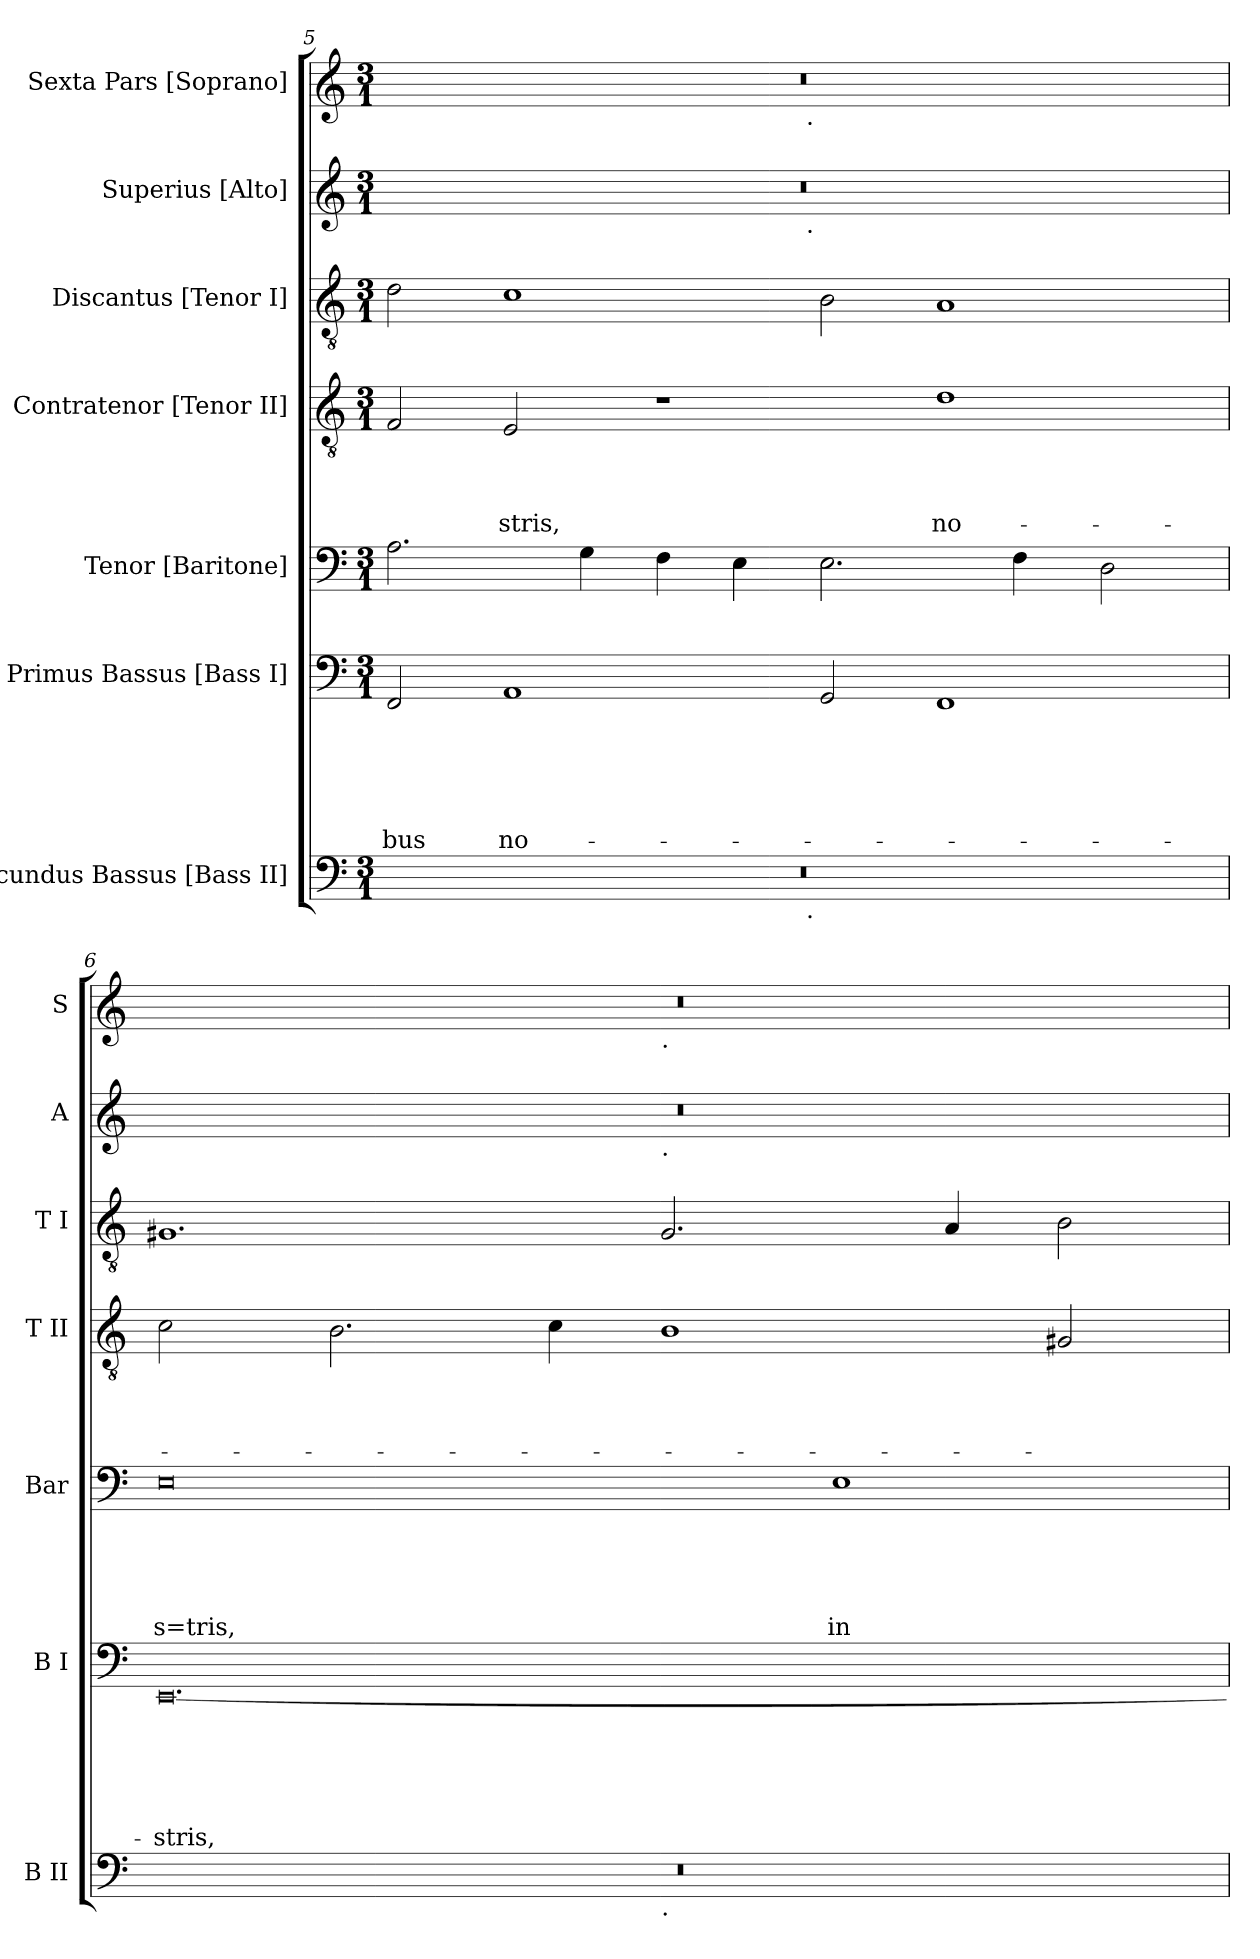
**kern	**kern	**text	**text	**text	**text	**text	**text	**kern	**text	**text	**text	**text	**text	**kern	**text	**text	**text	**text	**kern	**kern	**kern
*part7	*part6	*part6	*part6	*part6	*part6	*part6	*part6	*part5	*part5	*part5	*part5	*part5	*part5	*part4	*part4	*part4	*part4	*part4	*part3	*part2	*part1
*staff7	*staff6	*staff6	*staff6	*staff6	*staff6	*staff6	*staff6	*staff5	*staff5	*staff5	*staff5	*staff5	*staff5	*staff4	*staff4	*staff4	*staff4	*staff4	*staff3	*staff2	*staff1
*I"Secundus Bassus [Bass II]	*I"Primus Bassus [Bass I]	*	*	*	*	*	*	*I"Tenor [Baritone]	*	*	*	*	*	*I"Contratenor [Tenor II]	*	*	*	*	*I"Discantus [Tenor I]	*I"Superius [Alto]	*I"Sexta Pars [Soprano]
*I'B II	*I'B I	*	*	*	*	*	*	*I'Bar	*	*	*	*	*	*I'T II	*	*	*	*	*I'T I	*I'A	*I'S
*clefF4	*clefF4	*	*	*	*	*	*	*clefF4	*	*	*	*	*	*clefGv2	*	*	*	*	*clefGv2	*clefG2	*clefG2
*k[]	*k[]	*	*	*	*	*	*	*k[]	*	*	*	*	*	*k[]	*	*	*	*	*k[]	*k[]	*k[]
*C:	*C:	*	*	*	*	*	*	*C:	*	*	*	*	*	*C:	*	*	*	*	*C:	*C:	*C:
*M3/1	*M3/1	*	*	*	*	*	*	*M3/1	*	*	*	*	*	*M3/1	*	*	*	*	*M3/1	*M3/1	*M3/1
=5	=5	=5	=5	=5	=5	=5	=5	=5	=5	=5	=5	=5	=5	=5	=5	=5	=5	=5	=5	=5	=5
!	!	!	!	!	!	!	!LO:LY:b	!	!	!	!	!	!	!	!	!	!	!	!	!	!
*^	*	*	*	*	*	*	*	*	*	*	*	*	*	*	*	*	*	*	*	*^	*^
0.r	1ryy	2FF/	.	.	.	.	.	-bus	2.A\	.	.	.	.	.	2F/	.	.	.	.	2d\	0.r	1ryy	0.r	1ryy
!	!	!	!	!	!	!	!	!LO:LY:b	!	!	!	!	!	!	!	!	!	!	!LO:LY:b	!	!	!	!	!
.	.	1AA	.	.	.	.	.	no-	.	.	.	.	.	.	2E/	.	.	.	-stris,	1c	.	.	.	.
.	.	.	.	.	.	.	.	.	4G\	.	.	.	.	.	.	.	.	.	.	.	.	.	.	.
.	4ryy	.	.	.	.	.	.	.	4F\	.	.	.	.	.	1r	.	.	.	.	.	.	4ryy	.	4ryy
.	8...ryy	.	.	.	.	.	.	.	4E\	.	.	.	.	.	.	.	.	.	.	.	.	8...ryy	.	8...ryy
!	!	!	!	!	!	!	!	!	!	!	!	!	!	!	!	!	!	!	!	!	!	!	!	!LO:TX:b:t=.
!	!	!	!	!	!	!	!	!	!	!	!	!	!	!	!	!	!	!	!	!	!	!LO:TX:b:t=.	!	!
!	!LO:TX:b:t=.	!	!	!	!	!	!	!	!	!	!	!	!	!	!	!	!	!	!	!	!	!	!	!
.	1ryy	.	.	.	.	.	.	.	.	.	.	.	.	.	.	.	.	.	.	.	.	1ryy	.	1ryy
.	.	2GG/	.	.	.	.	.	.	2.E\	.	.	.	.	.	.	.	.	.	.	2B\	.	.	.	.
!	!	!	!	!	!	!	!	!	!	!	!	!	!	!	!	!	!	!	!LO:LY:b	!	!	!	!	!
.	.	1FF	.	.	.	.	.	.	.	.	.	.	.	.	1d	.	.	.	no-	1A	.	.	.	.
.	.	.	.	.	.	.	.	.	4F\	.	.	.	.	.	.	.	.	.	.	.	.	.	.	.
.	2ryy	.	.	.	.	.	.	.	.	.	.	.	.	.	.	.	.	.	.	.	.	2ryy	.	2ryy
.	.	.	.	.	.	.	.	.	2D\	.	.	.	.	.	.	.	.	.	.	.	.	.	.	.
.	64ryy	.	.	.	.	.	.	.	.	.	.	.	.	.	.	.	.	.	.	.	.	64ryy	.	64ryy
=6	=6	=6	=6	=6	=6	=6	=6	=6	=6	=6	=6	=6	=6	=6	=6	=6	=6	=6	=6	=6	=6	=6	=6	=6
!	!	!	!	!	!	!	!	!LO:LY:b	!	!	!	!	!	!LO:LY:b	!	!	!	!	!	!	!	!	!	!
0.r	1.ryy	[<0.EE	.	.	.	.	.	-stris,	0E	.	.	.	.	-s=tris,	2c\	.	.	.	.	1.G#X	0.r	1.ryy	0.r	1.ryy
.	.	.	.	.	.	.	.	.	.	.	.	.	.	.	2.B\	.	.	.	.	.	.	.	.	.
.	.	.	.	.	.	.	.	.	.	.	.	.	.	.	4c\	.	.	.	.	.	.	.	.	.
!	!	!	!	!	!	!	!	!	!	!	!	!	!	!	!	!	!	!	!	!	!	!	!	!LO:TX:b:t=.
!	!	!	!	!	!	!	!	!	!	!	!	!	!	!	!	!	!	!	!	!	!	!LO:TX:b:t=.	!	!
!	!LO:TX:b:t=.	!	!	!	!	!	!	!	!	!	!	!	!	!	!	!	!	!	!	!	!	!	!	!
.	1.ryy	.	.	.	.	.	.	.	.	.	.	.	.	.	1B	.	.	.	.	2.G#/	.	1.ryy	.	1.ryy
!	!	!	!	!	!	!	!	!	!	!	!	!	!	!LO:LY:b	!	!	!	!	!	!	!	!	!	!
.	.	.	.	.	.	.	.	.	1E	.	.	.	.	in-	.	.	.	.	.	.	.	.	.	.
.	.	.	.	.	.	.	.	.	.	.	.	.	.	.	.	.	.	.	.	4A/	.	.	.	.
.	.	.	.	.	.	.	.	.	.	.	.	.	.	.	2G#X/	.	.	.	.	2B\	.	.	.	.
*	*	*	*	*	*	*	*	*	*	*	*	*	*	*	*	*	*	*	*	*	*v	*v	*	*
*v	*v	*	*	*	*	*	*	*	*	*	*	*	*	*	*	*	*	*	*	*	*	*v	*v
=	=	=	=	=	=	=	=	=	=	=	=	=	=	=	=	=	=	=	=	=	=
*-	*-	*-	*-	*-	*-	*-	*-	*-	*-	*-	*-	*-	*-	*-	*-	*-	*-	*-	*-	*-	*-
